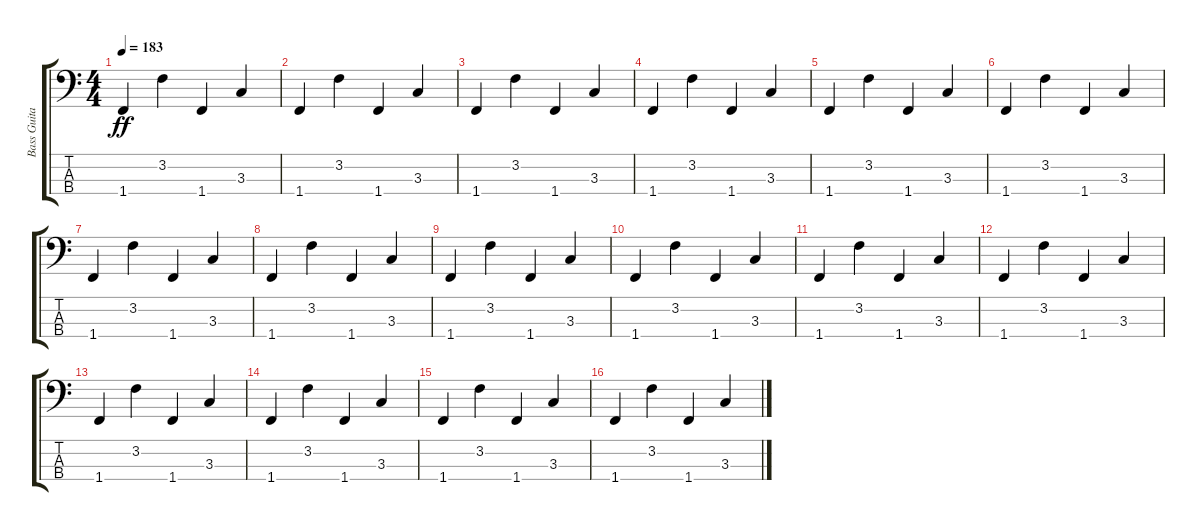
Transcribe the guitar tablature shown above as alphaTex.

\track ("Bass Guitar II" "Bass Guita") {instrument fretlessbass}
\staff {score tabs}
\tuning (G2 D2 A1 E1) {hide}
\ts (4 4)
\tempo 183
\clef f4
\ks c
1.4.4{dy ff} 3.2.4 1.4.4 3.3.4 |
1.4.4 3.2.4 1.4.4 3.3.4 |
1.4.4 3.2.4 1.4.4 3.3.4 |
1.4.4 3.2.4 1.4.4 3.3.4 |
1.4.4 3.2.4 1.4.4 3.3.4 |
1.4.4 3.2.4 1.4.4 3.3.4 |
1.4.4 3.2.4 1.4.4 3.3.4 |
1.4.4 3.2.4 1.4.4 3.3.4 |
1.4.4 3.2.4 1.4.4 3.3.4 |
1.4.4 3.2.4 1.4.4 3.3.4 |
1.4.4 3.2.4 1.4.4 3.3.4 |
1.4.4 3.2.4 1.4.4 3.3.4 |
1.4.4 3.2.4 1.4.4 3.3.4 |
1.4.4 3.2.4 1.4.4 3.3.4 |
1.4.4 3.2.4 1.4.4 3.3.4 |
1.4.4 3.2.4 1.4.4 3.3.4
